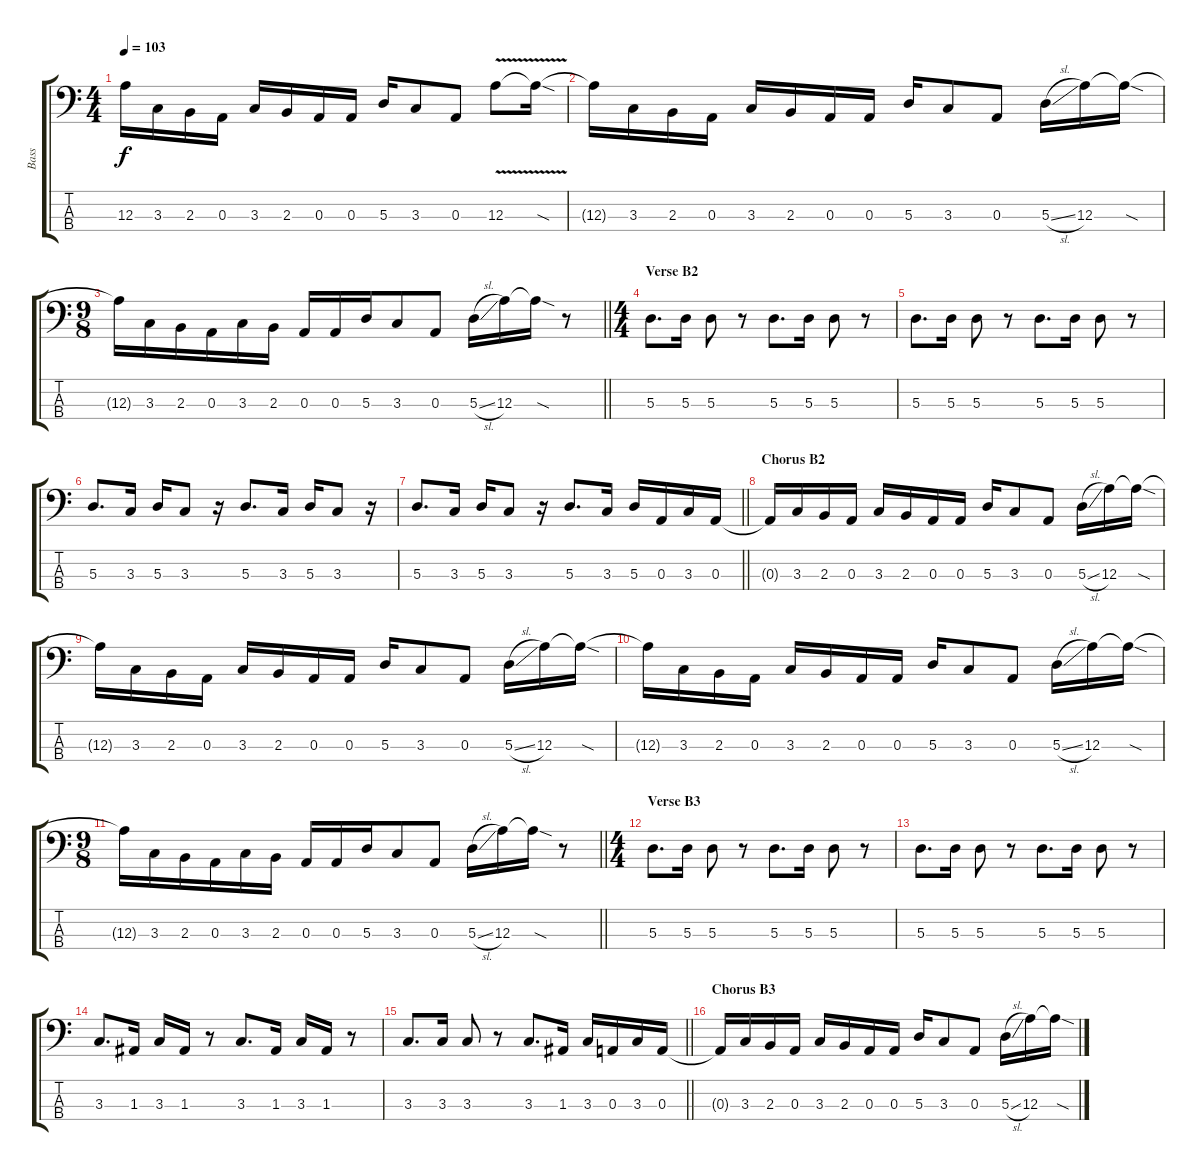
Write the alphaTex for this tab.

\track ("Bass" "Bass") {instrument electricbassfinger}
\staff {score tabs}
\tuning (G2 D2 A1 E1) {hide}
\ts (4 4)
\tempo 103
\clef f4
\ks c
12.3{t}.16{dy f} 3.3.16 2.3.16 0.3.16 3.3.16 2.3.16 0.3.16 0.3.16 5.3.16 3.3.8 0.3.8 12.3{v}.8 12.3{sod t}.16 |
12.3{t}.16 3.3.16 2.3.16 0.3.16 3.3.16 2.3.16 0.3.16 0.3.16 5.3.16 3.3.8 0.3.8 5.3{sl}.16 12.3.16 12.3{sod t}.16 |
\ts (9 8)
\barLineRight lightlight
12.3{t}.16 3.3.16 2.3.16 0.3.16 3.3.16 2.3.16 0.3.16 0.3.16 5.3.16 3.3.8 0.3.8 5.3{sl}.16 12.3.16 12.3{sod t}.16 r.8 |
\ts (4 4)
\section ("" "Verse B2")
5.3.8{d} 5.3.16 5.3.8 r.8 5.3.8{d} 5.3.16 5.3.8 r.8 |
5.3.8{d} 5.3.16 5.3.8 r.8 5.3.8{d} 5.3.16 5.3.8 r.8 |
5.3.8{d} 3.3.16 5.3.16 3.3.8 r.16 5.3.8{d} 3.3.16 5.3.16 3.3.8 r.16 |
\barLineRight lightlight
5.3.8{d} 3.3.16 5.3.16 3.3.8 r.16 5.3.8{d} 3.3.16 5.3.16 0.3.16 3.3.16 0.3.16 |
\section ("" "Chorus B2")
0.3{t}.16 3.3.16 2.3.16 0.3.16 3.3.16 2.3.16 0.3.16 0.3.16 5.3.16 3.3.8 0.3.8 5.3{sl}.16 12.3.16 12.3{sod t}.16 |
12.3{t}.16 3.3.16 2.3.16 0.3.16 3.3.16 2.3.16 0.3.16 0.3.16 5.3.16 3.3.8 0.3.8 5.3{sl}.16 12.3.16 12.3{sod t}.16 |
12.3{t}.16 3.3.16 2.3.16 0.3.16 3.3.16 2.3.16 0.3.16 0.3.16 5.3.16 3.3.8 0.3.8 5.3{sl}.16 12.3.16 12.3{sod t}.16 |
\ts (9 8)
\barLineRight lightlight
12.3{t}.16 3.3.16 2.3.16 0.3.16 3.3.16 2.3.16 0.3.16 0.3.16 5.3.16 3.3.8 0.3.8 5.3{sl}.16 12.3.16 12.3{sod t}.16 r.8 |
\ts (4 4)
\section ("" "Verse B3")
5.3.8{d} 5.3.16 5.3.8 r.8 5.3.8{d} 5.3.16 5.3.8 r.8 |
5.3.8{d} 5.3.16 5.3.8 r.8 5.3.8{d} 5.3.16 5.3.8 r.8 |
3.3.8{d} 1.3.16 3.3.16 1.3.16 r.8 3.3.8{d} 1.3.16 3.3.16 1.3.16 r.8 |
\barLineRight lightlight
3.3.8{d} 3.3.16 3.3.8 r.8 3.3.8{d} 1.3.16 3.3.16 0.3.16 3.3.16 0.3.16 |
\section ("" "Chorus B3")
0.3{t}.16 3.3.16 2.3.16 0.3.16 3.3.16 2.3.16 0.3.16 0.3.16 5.3.16 3.3.8 0.3.8 5.3{sl}.16 12.3.16 12.3{sod t}.16
